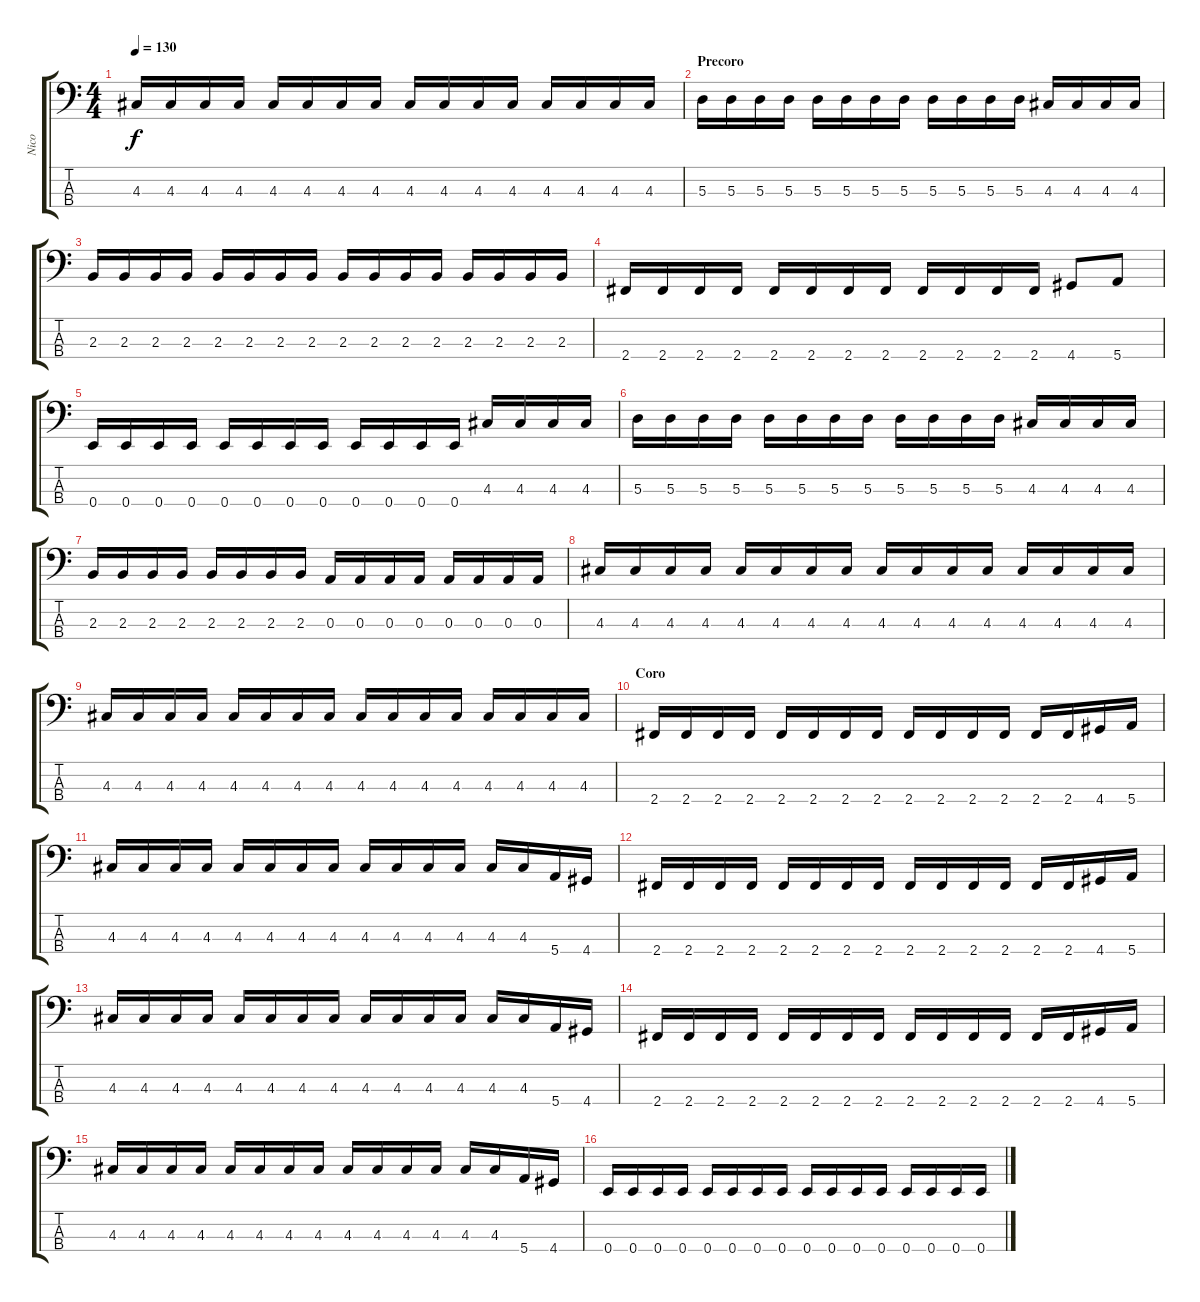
\track ("Nico" "Nico") {instrument electricbassfinger}
\staff {score tabs}
\tuning (G2 D2 A1 E1) {hide}
\ts (4 4)
\tempo 130
\clef f4
\ks c
4.3.16{dy f} 4.3.16 4.3.16 4.3.16 4.3.16 4.3.16 4.3.16 4.3.16 4.3.16 4.3.16 4.3.16 4.3.16 4.3.16 4.3.16 4.3.16 4.3.16 |
\section ("" "Precoro")
5.3.16 5.3.16 5.3.16 5.3.16 5.3.16 5.3.16 5.3.16 5.3.16 5.3.16 5.3.16 5.3.16 5.3.16 4.3.16 4.3.16 4.3.16 4.3.16 |
2.3.16 2.3.16 2.3.16 2.3.16 2.3.16 2.3.16 2.3.16 2.3.16 2.3.16 2.3.16 2.3.16 2.3.16 2.3.16 2.3.16 2.3.16 2.3.16 |
2.4.16 2.4.16 2.4.16 2.4.16 2.4.16 2.4.16 2.4.16 2.4.16 2.4.16 2.4.16 2.4.16 2.4.16 4.4.8 5.4.8 |
0.4.16 0.4.16 0.4.16 0.4.16 0.4.16 0.4.16 0.4.16 0.4.16 0.4.16 0.4.16 0.4.16 0.4.16 4.3.16 4.3.16 4.3.16 4.3.16 |
5.3.16 5.3.16 5.3.16 5.3.16 5.3.16 5.3.16 5.3.16 5.3.16 5.3.16 5.3.16 5.3.16 5.3.16 4.3.16 4.3.16 4.3.16 4.3.16 |
2.3.16 2.3.16 2.3.16 2.3.16 2.3.16 2.3.16 2.3.16 2.3.16 0.3.16 0.3.16 0.3.16 0.3.16 0.3.16 0.3.16 0.3.16 0.3.16 |
4.3.16 4.3.16 4.3.16 4.3.16 4.3.16 4.3.16 4.3.16 4.3.16 4.3.16 4.3.16 4.3.16 4.3.16 4.3.16 4.3.16 4.3.16 4.3.16 |
4.3.16 4.3.16 4.3.16 4.3.16 4.3.16 4.3.16 4.3.16 4.3.16 4.3.16 4.3.16 4.3.16 4.3.16 4.3.16 4.3.16 4.3.16 4.3.16 |
\section ("" "Coro")
2.4.16 2.4.16 2.4.16 2.4.16 2.4.16 2.4.16 2.4.16 2.4.16 2.4.16 2.4.16 2.4.16 2.4.16 2.4.16 2.4.16 4.4.16 5.4.16 |
4.3.16 4.3.16 4.3.16 4.3.16 4.3.16 4.3.16 4.3.16 4.3.16 4.3.16 4.3.16 4.3.16 4.3.16 4.3.16 4.3.16 5.4.16 4.4.16 |
2.4.16 2.4.16 2.4.16 2.4.16 2.4.16 2.4.16 2.4.16 2.4.16 2.4.16 2.4.16 2.4.16 2.4.16 2.4.16 2.4.16 4.4.16 5.4.16 |
4.3.16 4.3.16 4.3.16 4.3.16 4.3.16 4.3.16 4.3.16 4.3.16 4.3.16 4.3.16 4.3.16 4.3.16 4.3.16 4.3.16 5.4.16 4.4.16 |
2.4.16 2.4.16 2.4.16 2.4.16 2.4.16 2.4.16 2.4.16 2.4.16 2.4.16 2.4.16 2.4.16 2.4.16 2.4.16 2.4.16 4.4.16 5.4.16 |
4.3.16 4.3.16 4.3.16 4.3.16 4.3.16 4.3.16 4.3.16 4.3.16 4.3.16 4.3.16 4.3.16 4.3.16 4.3.16 4.3.16 5.4.16 4.4.16 |
0.4.16 0.4.16 0.4.16 0.4.16 0.4.16 0.4.16 0.4.16 0.4.16 0.4.16 0.4.16 0.4.16 0.4.16 0.4.16 0.4.16 0.4.16 0.4.16
